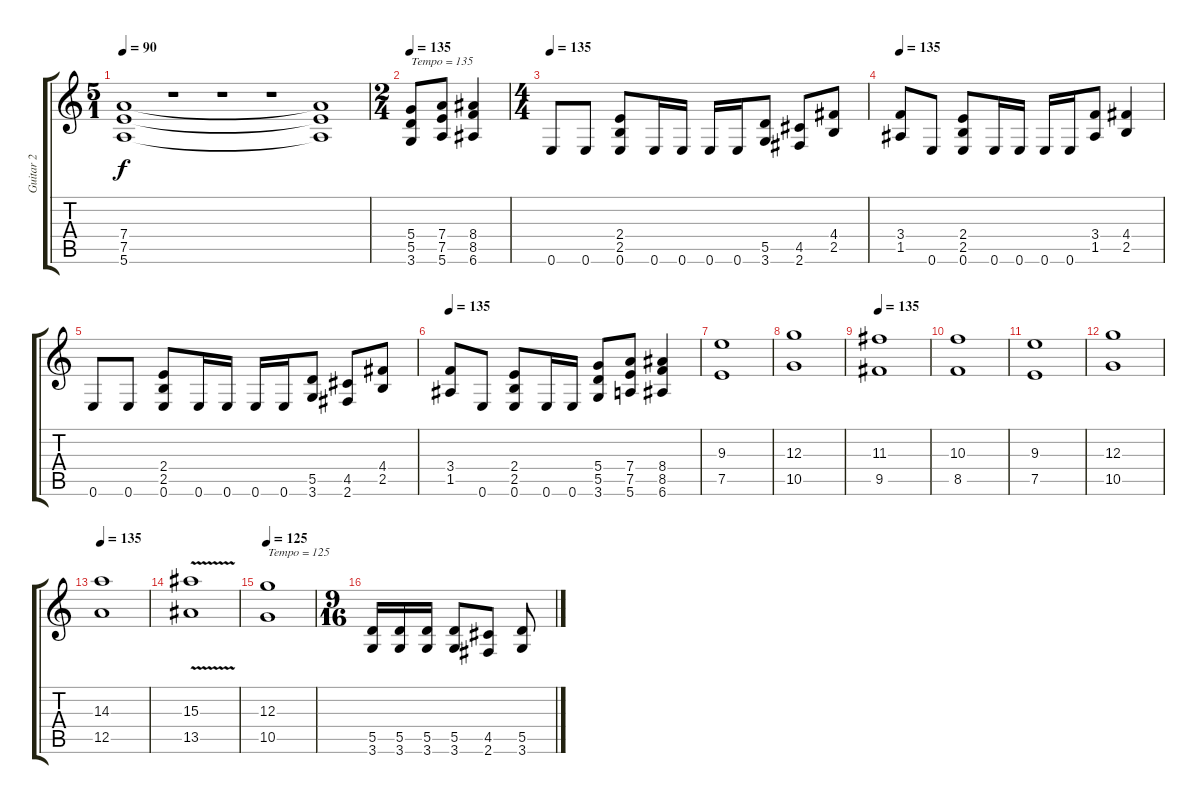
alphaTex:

\track ("Guitar 2" "Guitar 2") {instrument overdrivenguitar}
\staff {score tabs}
\tuning (E4 B3 G3 D3 A2 E2) {hide}
\ts (5 1)
\tempo 90
\clef g2
\ks c
(7.4 7.5 5.6).1{dy f} r.1 r.1 r.1 (7.4{t} 7.5{t} 5.6{t}).1 |
\ts (2 4)
\tempo 135
(5.4 5.5 3.6).8{txt "Tempo = 135"} (7.4 7.5 5.6).8 (8.4 8.5 6.6).4 |
\ts (4 4)
\tempo 135
0.6.8 0.6.8 (2.4 2.5 0.6).8 0.6.16 0.6.16 0.6.16 0.6.16 (5.5 3.6).8 (4.5 2.6).8 (4.4 2.5).8 |
\tempo 135
(3.4 1.5).8 0.6.8 (2.4 2.5 0.6).8 0.6.16 0.6.16 0.6.16 0.6.16 (3.4 1.5).8 (4.4 2.5).4 |
0.6.8 0.6.8 (2.4 2.5 0.6).8 0.6.16 0.6.16 0.6.16 0.6.16 (5.5 3.6).8 (4.5 2.6).8 (4.4 2.5).8 |
\tempo 135
(3.4 1.5).8 0.6.8 (2.4 2.5 0.6).8 0.6.16 0.6.16 (5.4 5.5 3.6).8 (7.4 7.5 5.6).8 (8.4 8.5 6.6).4 |
(9.3 7.5).1 |
(12.3 10.5).1 |
\tempo 135
(11.3 9.5).1 |
(10.3 8.5).1 |
(9.3 7.5).1 |
(12.3 10.5).1 |
\tempo 135
(14.3 12.5).1 |
(15.3 13.5{v}).1 |
\tempo 125
(12.3 10.5).1{txt "Tempo = 125"} |
\ts (9 16)
(5.5 3.6).16 (5.5 3.6).16 (5.5 3.6).16 (5.5 3.6).8 (4.5 2.6).8 (5.5 3.6).8
